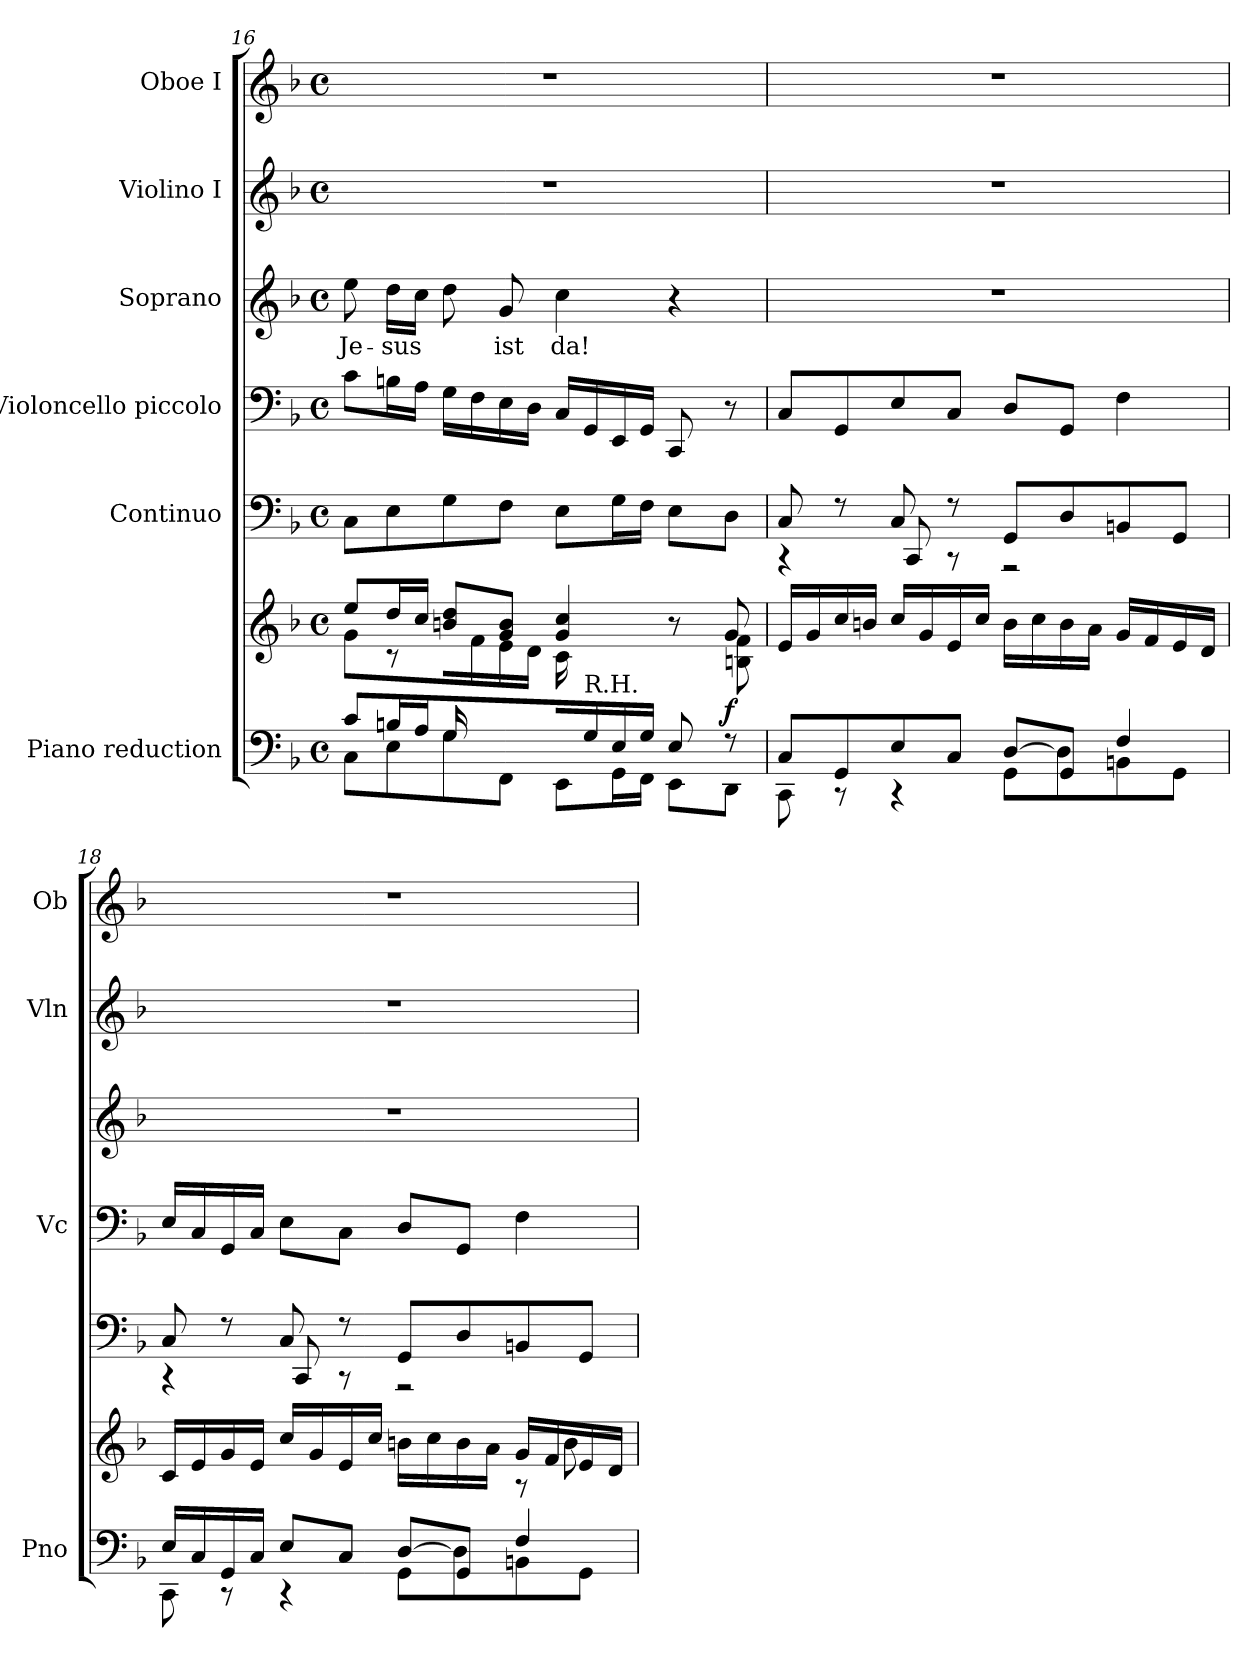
**kern	**kern	**dynam	**kern	**kern	**kern	**text	**kern	**kern
*part6	*part6	*part6	*part5	*part4	*part3	*part3	*part2	*part1
*staff7	*staff6	*staff6/7	*staff5	*staff4	*staff3	*staff3	*staff2	*staff1
*I"Piano reduction	*	*	*I"Continuo	*I"Violoncello piccolo	*I"Soprano	*	*I"Violino I	*I"Oboe I
*I'Pno	*	*	*	*I'Vc	*	*	*I'Vln	*I'Ob
!!LO:PB:g=z
*clefF4	*clefG2	*	*clefF4	*clefF4	*clefG2	*	*clefG2	*clefG2
*k[b-]	*k[b-]	*	*k[b-]	*k[b-]	*k[b-]	*	*k[b-]	*k[b-]
*M4/4	*M4/4	*	*M4/4	*M4/4	*M4/4	*	*M4/4	*M4/4
*met(c)	*met(c)	*	*met(c)	*met(c)	*met(c)	*	*met(c)	*met(c)
=16	=16	=16	=16	=16	=16	=16	=16	=16
*^	*^	*	*	*	*	*	*	*
*	*^	*	*^	*	*	*	*	*	*	*
!	!	!	!	!	!	!	!	!	!	!LO:LY:b	!	!
4ryy	8c/L	8C\L	8ee/L	8g\	2ryy	.	8C\L	8c\L	8ee\	Je-	1r	1r
!	!	!	!	!	!	!	!	!	!	!LO:LY:b	!	!
.	16Bn/L	8E\	16dd/L	8r	.	.	8E\	16Bn\L	16dd\LL	sus	.	.
.	16A/JJ	.	16cc/JJ	.	.	.	.	16A\JJ	16cc\JJ	.	.	.
16G/LL	4ryy	8G\	8bn/ 8dd/L	16ryy	.	.	8G\	16G\LL	8dd\	.	.	.
2ryy	.	.	.	16f\	.	.	.	16F\	.	.	.	.
!	!	!	!	!	!	!	!	!	!	!LO:LY:b	!	!
.	.	8FF\J	8g/ 8b/J	16e\	.	.	8F\J	16E\	8g/	ist	.	.
.	.	.	.	16d\JJ	.	.	.	16D\JJ	.	.	.	.
!	!	!	!	!	!	!	!	!	!	!LO:LY:b	!	!
.	16ryy	8EE\L	4g/ 4cc/	4ryy	16c\LL	.	8E\L	16C/LL	4cc\	da!	.	.
!	!LO:TX:a:t=R.H.	!	!	!	!	!	!	!	!	!	!	!
.	16G/	.	.	.	4..ryy	.	.	16GG/	.	.	.	.
.	16E/	16GG\L	.	.	.	.	16G\L	16EE/	.	.	.	.
.	16G/JJ	16FF\JJ	.	.	.	.	16F\JJ	16GG/JJ	.	.	.	.
.	8E/	8EE\L	8r	8ryy	.	.	8E\L	8CC/	4r	.	.	.
8.ryy	.	.	.	.	.	.	.	.	.	.	.	.
!	!	!	!	!	!	!LO:DY:b	!	!	!	!	!	!
.	8r	8DD\J	8g/	8Bn\ 8f\	.	f	8D\J	8r	.	.	.	.
*	*v	*v	*	*	*	*	*	*	*	*	*	*
*	*	*v	*v	*v	*	*	*	*	*	*	*
=17	=17	=17	=17	=17	=17	=17	=17	=17	=17
*	*	*	*	*^	*	*	*	*	*
8C/L	8CC\	16e/LL	.	8C/	4r	8C/L	1r	.	1r	1r
.	.	16g/	.	.	.	.	.	.	.	.
8GG/	8r	16cc/	.	8r	.	8GG/	.	.	.	.
.	.	16bn/JJ	.	.	.	.	.	.	.	.
8E/	4r	16cc/LL	.	8C!/	8CC/	8E/	.	.	.	.
.	.	16g/	.	.	.	.	.	.	.	.
8C/J	.	16e/	.	8r	8r	8C/J	.	.	.	.
.	.	16cc/JJ	.	.	.	.	.	.	.	.
[8D/L	8GG\L	16b\LL	.	8GG/L	2r	8D/L	.	.	.	.
.	.	16cc\	.	.	.	.	.	.	.	.
8GG/J	8D\]	16b\	.	8D/	.	8GG/J	.	.	.	.
.	.	16a\JJ	.	.	.	.	.	.	.	.
4F/	8BBn\	16g/LL	.	8BBn/	.	4F\	.	.	.	.
.	.	16f/	.	.	.	.	.	.	.	.
.	8GG\J	16e/	.	8GG/J	.	.	.	.	.	.
.	.	16d/JJ	.	.	.	.	.	.	.	.
=18	=18	=18	=18	=18	=18	=18	=18	=18	=18	=18
*	*	*^	*	*	*	*	*	*	*	*
16E/LL	8CC\	16c/LL	2ryy	.	8C/	4r	16E/LL	1r	.	1r	1r
16C/	.	16e/	.	.	.	.	16C/	.	.	.	.
16GG/	8r	16g/	.	.	8r	.	16GG/	.	.	.	.
16C/JJ	.	16e/JJ	.	.	.	.	16C/JJ	.	.	.	.
8E/L	4r	16cc/LL	.	.	8C!/	8CC/	8E\L	.	.	.	.
.	.	16g/	.	.	.	.	.	.	.	.	.
8C/J	.	16e/	.	.	8r	8r	8C\J	.	.	.	.
.	.	16cc/JJ	.	.	.	.	.	.	.	.	.
[8D/L	8GG\L	16bn\LL	4ryy	.	8GG/L	2r	8D/L	.	.	.	.
.	.	16cc\	.	.	.	.	.	.	.	.	.
8GG/J	8D\]	16b\	.	.	8D/	.	8GG/J	.	.	.	.
.	.	16a\JJ	.	.	.	.	.	.	.	.	.
4F/	8BBn\	16g/LL	8r	.	8BBn/	.	4F\	.	.	.	.
.	.	16f/	.	.	.	.	.	.	.	.	.
.	8GG\J	16e/	8b\	.	8GG/J	.	.	.	.	.	.
.	.	16d/JJ	.	.	.	.	.	.	.	.	.
*v	*v	*	*	*	*v	*v	*	*	*	*	*
*	*v	*v	*	*	*	*	*	*	*
=	=	=	=	=	=	=	=	=
*-	*-	*-	*-	*-	*-	*-	*-	*-
